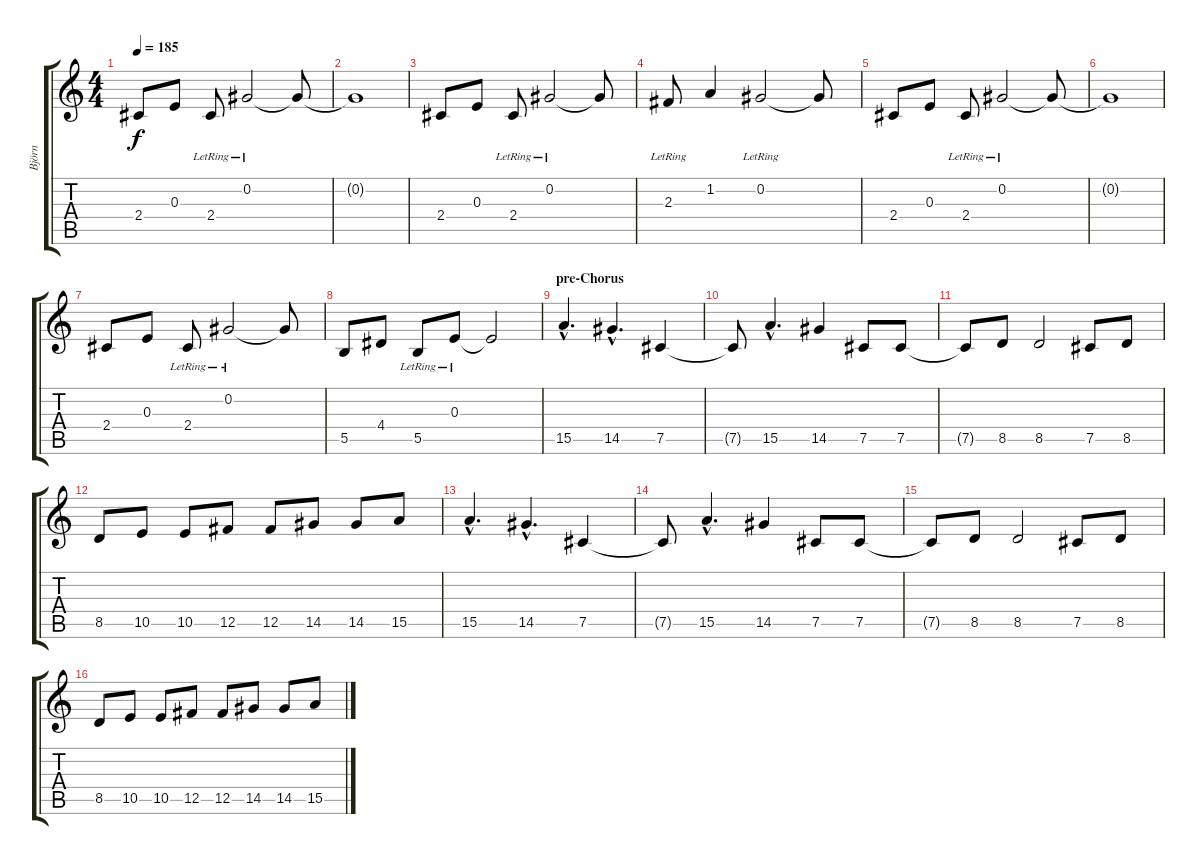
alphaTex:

\track ("Björn" "Björn") {instrument distortionguitar}
\staff {score tabs}
\tuning (Db4 Ab3 E3 B2 Gb2 B1) {hide}
\ts (4 4)
\tempo 185
\clef g2
\ks c
2.4.8{dy f} 0.3.8 2.4{lr}.8 0.2{lr}.2 0.2{t}.8 |
0.2{t}.1 |
2.4.8 0.3.8 2.4{lr}.8 0.2{lr}.2 0.2{t}.8 |
2.3{lr}.8 1.2.4 0.2{lr}.2 0.2{t}.8 |
2.4.8 0.3.8 2.4{lr}.8 0.2{lr}.2 0.2{t}.8 |
0.2{t}.1 |
2.4.8 0.3.8 2.4{lr}.8 0.2{lr}.2 0.2{t}.8 |
5.5.8 4.4.8 5.5{lr}.8 0.3{lr}.8 0.3{t}.2 |
\section ("" "pre-Chorus")
15.5{hac}.4{d balance 7 instrument distortionguitar} 14.5{hac}.4{d} 7.5.4 |
7.5{t}.8 15.5{hac}.4{d} 14.5.4 7.5.8 7.5.8 |
7.5{t}.8 8.5.8 8.5.2 7.5.8 8.5.8 |
8.5.8 10.5.8 10.5.8 12.5.8 12.5.8 14.5.8 14.5.8 15.5.8 |
15.5{hac}.4{d} 14.5{hac}.4{d} 7.5.4 |
7.5{t}.8 15.5{hac}.4{d} 14.5.4 7.5.8 7.5.8 |
7.5{t}.8 8.5.8 8.5.2 7.5.8 8.5.8 |
8.5.8 10.5.8 10.5.8 12.5.8 12.5.8 14.5.8 14.5.8 15.5.8
